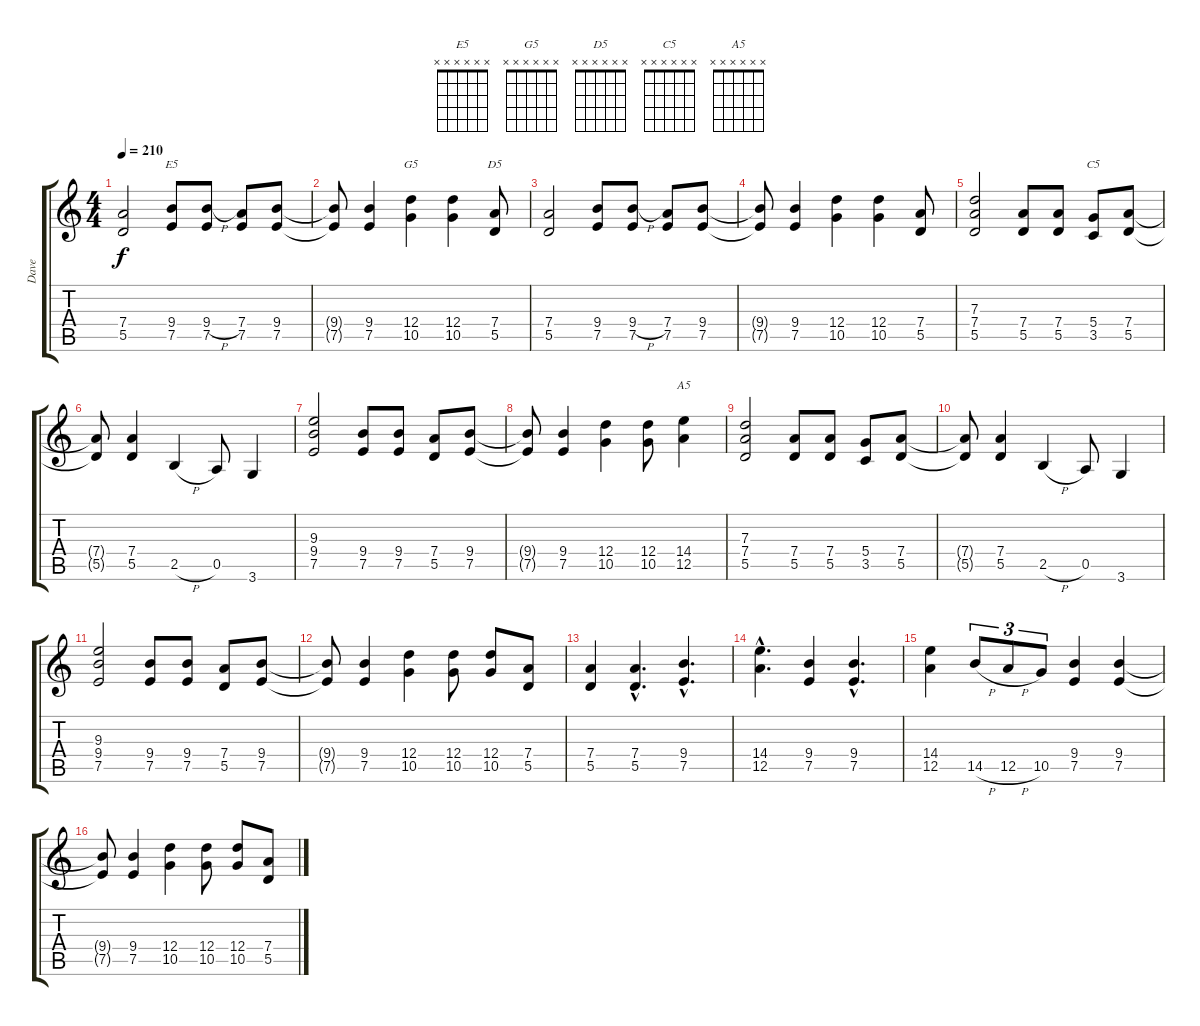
\track ("Dave" "Dave") {instrument distortionguitar}
\staff {score tabs}
\tuning (E4 B3 G3 D3 A2 E2) {hide}
\chord ("E5" x x x x x x) {firstfret 0}
\chord ("G5" x x x x x x) {firstfret 0}
\chord ("D5" x x x x x x) {firstfret 0}
\chord ("C5" x x x x x x) {firstfret 0}
\chord ("A5" x x x x x x) {firstfret 0}
\ts (4 4)
\tempo 210
\clef g2
\ks c
(7.4 5.5).2{dy f} (9.4 7.5).8{ch "E5"} (9.4{h} 7.5).8 (7.4 7.5).8 (9.4 7.5).8 |
(9.4{t} 7.5{t}).8 (9.4 7.5).4 (12.4 10.5).4{ch "G5"} (12.4 10.5).4 (7.4 5.5).8{ch "D5"} |
(7.4 5.5).2 (9.4 7.5).8 (9.4{h} 7.5).8 (7.4 7.5).8 (9.4 7.5).8 |
(9.4{t} 7.5{t}).8 (9.4 7.5).4 (12.4 10.5).4 (12.4 10.5).4 (7.4 5.5).8 |
(7.3 7.4 5.5).2 (7.4 5.5).8 (7.4 5.5).8 (5.4 3.5).8{ch "C5"} (7.4 5.5).8 |
(7.4{t} 5.5{t}).8 (7.4 5.5).4 2.5{h}.4 0.5.8 3.6.4 |
(9.3 9.4 7.5).2 (9.4 7.5).8 (9.4 7.5).8 (7.4 5.5).8 (9.4 7.5).8 |
(9.4{t} 7.5{t}).8 (9.4 7.5).4 (12.4 10.5).4 (12.4 10.5).8 (14.4 12.5).4{ch "A5"} |
(7.3 7.4 5.5).2 (7.4 5.5).8 (7.4 5.5).8 (5.4 3.5).8 (7.4 5.5).8 |
(7.4{t} 5.5{t}).8 (7.4 5.5).4 2.5{h}.4 0.5.8 3.6.4 |
(9.3 9.4 7.5).2 (9.4 7.5).8 (9.4 7.5).8 (7.4 5.5).8 (9.4 7.5).8 |
(9.4{t} 7.5{t}).8 (9.4 7.5).4 (12.4 10.5).4 (12.4 10.5).8 (12.4 10.5).8 (7.4 5.5).8 |
(7.4 5.5).4 (7.4{hac} 5.5{hac}).4{d} (9.4{hac} 7.5{hac}).4{d} |
(14.4{hac} 12.5{hac}).4{d} (9.4 7.5).4 (9.4{hac} 7.5{hac}).4{d} |
(14.4 12.5).4 14.5{h}.8{tu (3 2)} 12.5{h}.8{tu (3 2)} 10.5.8{tu (3 2)} (9.4 7.5).4 (9.4 7.5).4 |
(9.4{t} 7.5{t}).8 (9.4 7.5).4 (12.4 10.5).4 (12.4 10.5).8 (12.4 10.5).8 (7.4 5.5).8
